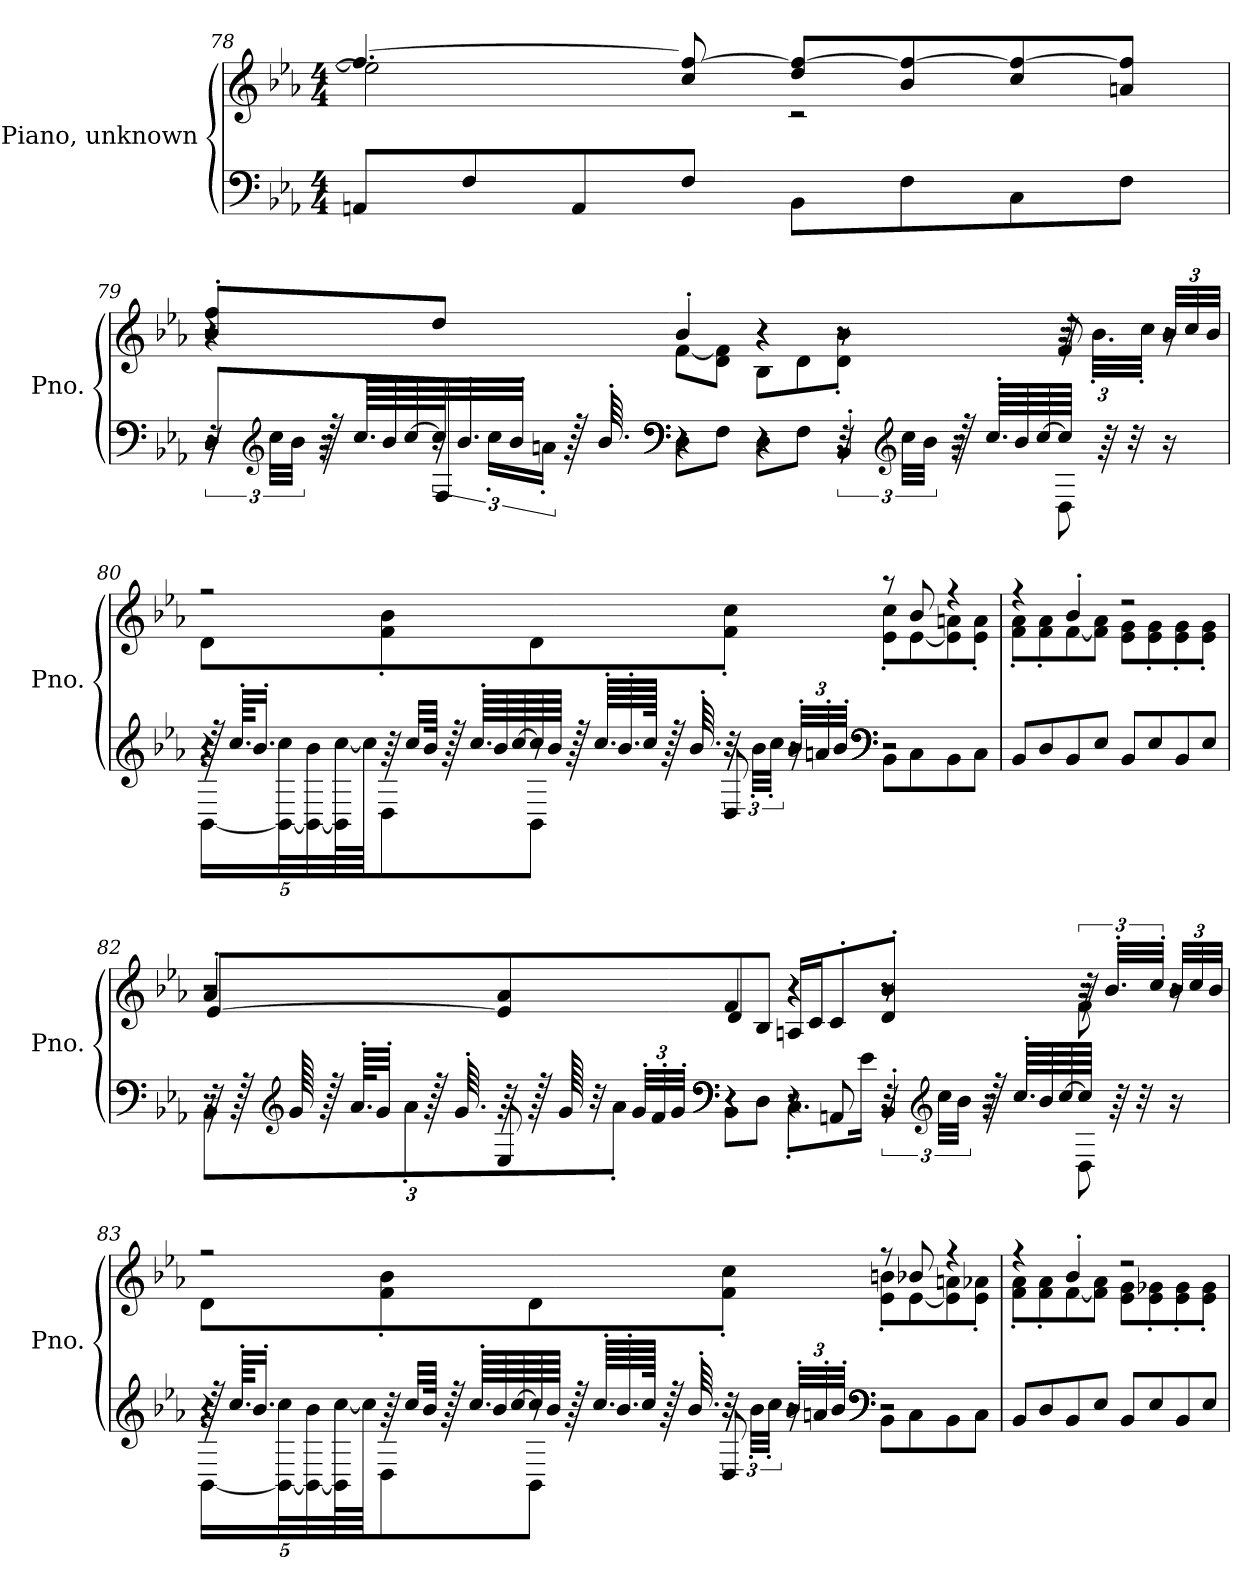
**kern	**kern
*part1	*part1
*staff2	*staff1
*I"Piano, unknown	*
*I'Pno.	*
!!LO:LB:g=z
*clefF4	*clefG2
*k[b-e-a-]	*k[b-e-a-]
*M4/4	*M4/4
=78	=78
*	*^
8AAn/L	4.ff/_	2ee-\]
8F/	.	.
8AA/	.	.
8F/J	8cc/ 8ff/_	.
8BB-\L	8dd/ 8ff/_L	2r
8F\	8b-/ 8ff/_	.
8C\	8cc/ 8ff/_	.
8F\J	8an/ 8ff/]J	.
!!LO:LB:g=z
=79	=79	=79
*^	*	*^
*	*^	*	*	*
16r	48r	8D/L	8b-/' 8ff/'L	4r	2r
*clefG2	*	*	*	*	*
.	48cc\LLL	.	.	.	.
.	48b-\JJJ	.	.	.	.
128r	16r	.	.	.	.
64.cc'/LLLL	.	.	.	.	.
64b-/	.	.	.	.	.
[64cc/	.	.	.	.	.
64cc/J]	24r	8F/J	8dd/J	.	.
32.b-'/	.	.	.	.	.
.	24cc'\LL	.	.	.	.
32b-'/JJJ	.	.	.	.	.
.	24an'\JJ	.	.	.	.
128r	.	.	.	.	.
64.b-'/	.	.	.	.	.
*clefF4	*	*	*	*	*
4r	8D\L	4r	4b-'/	[8f\L	.
.	8F\J	.	.	8d\ 8f\]J	.
4r	8D\L	4r	4r	8B-\L	4r
.	8F\J	.	.	8d\	.
16r	48r	4BB-'/	8r	8d\' 8b-\'J	8r
*clefG2	*	*	*	*	*
.	48cc\LLL	.	.	.	.
.	48b-\JJJ	.	.	.	.
128r	16r	.	.	.	.
64.cc'/LLLL	.	.	.	.	.
64b-/	.	.	.	.	.
[64cc/	.	.	.	.	.
64cc/JJJJ]	8D\	.	16r	96r	8f/
.	.	.	.	48.b-'\LLL	.
64r	.	.	.	.	.
32r	.	.	.	.	.
.	.	.	.	48cc'\JJJ	.
*	*	*	*Xbrackettup	*	*
16r	.	.	48b-/LLL	16r	.
.	.	.	48cc/	.	.
.	.	.	48b-/JJJ	.	.
*	*	*	*v	*v	*v
!!LO:LB:g=z
=80	=80	=80	=80
*	*Xbrackettup	*	*
*	*	*	*^
128r	[20BB-\LL	4r	2r	8d\L
64.cc'/KKLL	.	.	.	.
16.b-'/JJ	.	.	.	.
.	40BB-\_ 40cc\L	.	.	.
.	40BB-\_ 40b-\	.	.	.
.	80BB-\] [80cc\L	.	.	.
.	80cc\JJJ]	.	.	.
64r	8D\	.	.	8f\' 8b-\'
32cc/LLL	.	.	.	.
64b-/JJJk	.	.	.	.
128r	.	.	.	.
64.cc'/LLLL	.	.	.	.
64b-/	.	.	.	.
[64cc/	.	.	.	.
64cc/]	8BB-\J	8r	.	8d\
64b-/JJJJ	.	.	.	.
128r	.	.	.	.
64.cc'/LLLL	.	.	.	.
64.b-'/	.	.	.	.
128cc/JJJJk	.	.	.	.
128r	.	.	.	.
64.b-'/	.	.	.	.
*	*brackettup	*	*	*
16r	48r	8D/	.	8f\' 8cc\'J
.	48b-'\LLL	.	.	.
.	48cc'\JJJ	.	.	.
*Xbrackettup	*	*	*	*
48b-'/LLL	16r	.	.	.
48an'/	.	.	.	.
48b-'/JJJ	.	.	.	.
*clefF4	*	*	*	*
2r	8BB-\L	2r	8r	8e-\' 8cc\'L
.	8C\	.	8b-/	[8e-\
.	8BB-\	.	4r	8e-\] 8an\
.	8C\J	.	.	8e-\' 8a\'J
*v	*v	*v	*	*
!!LO:LB:g=z	!!
=81	=81	=81
8BB-/L	4r	8f\' 8a-\'L
8D/	.	8f\' 8a-\'
8BB-/	4b-'/	[8f\
8E-/J	.	8f\] 8a-\J
8BB-/L	2r	8e-\ 8g\L
8E-/	.	8e-\' 8g\'
8BB-/	.	8e-\' 8g\'
8E-/J	.	8e-\' 8g\'J
!!LO:LB:g=z
=82	=82	=82
*^	*	*^
*	*^	*	*	*
64r	12BB-\L	8r	4a-'/	2r	[8e-/L
128r	.	.	.	.	.
*clefG2	*	*	*	*	*
128g/	.	.	.	.	.
128r	.	.	.	.	.
64.a-'/KLLL	.	.	.	.	.
32g'/JJJ	.	.	.	.	.
.	12a-'\	.	.	.	.
128r	.	.	.	.	.
64.g'/	.	.	.	.	.
64r	.	8E-/	.	.	8e-/] 8a-/
128r	.	.	.	.	.
128g/	.	.	.	.	.
32r	.	.	.	.	.
.	12a-'\J	.	.	.	.
48g'/LLL	.	.	.	.	.
48f'/	.	.	.	.	.
48g'/JJJ	.	.	.	.	.
*clefF4	*	*	*	*	*
4r	8BB-\L	4r	4f/	.	8d/
.	8D\J	.	.	.	8B-/J
4r	8.C'\L	8r	4r	4r	16An/LL
.	.	.	.	.	16c/J
.	.	8AAn/	.	.	8c'/
.	16e-\Jk	.	.	.	.
*	*brackettup	*	*	*	*
16r	48r	4BB-'/	8r	8r	8d/' 8b-/'J
*clefG2	*	*	*	*	*
.	48cc\LLL	.	.	.	.
.	48b-\JJJ	.	.	.	.
128r	16r	.	.	.	.
64.cc'/LLLL	.	.	.	.	.
64b-/	.	.	.	.	.
[64cc/	.	.	.	.	.
*	*	*	*	*	*brackettup
64cc/JJJJ]	8D\	.	16r	8f\	96r
.	.	.	.	.	48.b-'/LLL
64r	.	.	.	.	.
32r	.	.	.	.	.
.	.	.	.	.	48cc'/JJJ
*	*	*	*Xbrackettup	*	*
16r	.	.	48b-/LLL	.	16r
.	.	.	48cc/	.	.
.	.	.	48b-/JJJ	.	.
*	*	*	*v	*v	*v
!!LO:PB:g=z
=83	=83	=83	=83
*	*Xbrackettup	*	*
*	*	*	*^
128r	[20BB-\LL	4r	2r	8d\L
64.cc'/KKLL	.	.	.	.
16.b-'/JJ	.	.	.	.
.	40BB-\_ 40cc\L	.	.	.
.	40BB-\_ 40b-\	.	.	.
.	80BB-\] [80cc\L	.	.	.
.	80cc\JJJ]	.	.	.
64r	8D\	.	.	8f\' 8b-\'
32cc/LLL	.	.	.	.
64b-/JJJk	.	.	.	.
128r	.	.	.	.
64.cc'/LLLL	.	.	.	.
64b-/	.	.	.	.
[64cc/	.	.	.	.
64cc/]	8BB-\J	8r	.	8d\
64b-/JJJJ	.	.	.	.
128r	.	.	.	.
64.cc'/LLLL	.	.	.	.
64.b-'/	.	.	.	.
128cc/JJJJk	.	.	.	.
128r	.	.	.	.
64.b-'/	.	.	.	.
*	*brackettup	*	*	*
16r	48r	8D/	.	8f\' 8cc\'J
.	48b-'\LLL	.	.	.
.	48cc'\JJJ	.	.	.
*Xbrackettup	*	*	*	*
48b-'/LLL	16r	.	.	.
48an'/	.	.	.	.
48b-'/JJJ	.	.	.	.
*clefF4	*	*	*	*
2r	8BB-\L	2r	8r	8e-\' 8bn\'L
.	8C\	.	8b-X/	[8e-\
.	8BB-\	.	4r	8e-\] 8an\
.	8C\J	.	.	8e-\' 8a-X\'J
*v	*v	*v	*	*
!!LO:LB:g=z	!!
=84	=84	=84
8BB-/L	4r	8f\' 8a-\'L
8D/	.	8f\' 8a-\'
8BB-/	4b-'/	[8f\
8E-/J	.	8f\] 8a-\J
8BB-/L	2r	8e-\ 8g\L
8E-/	.	8e-\' 8g-X\'
8BB-/	.	8e-\' 8g-\'
8E-/J	.	8e-\' 8g-\'J
*	*v	*v
=	=
*-	*-
